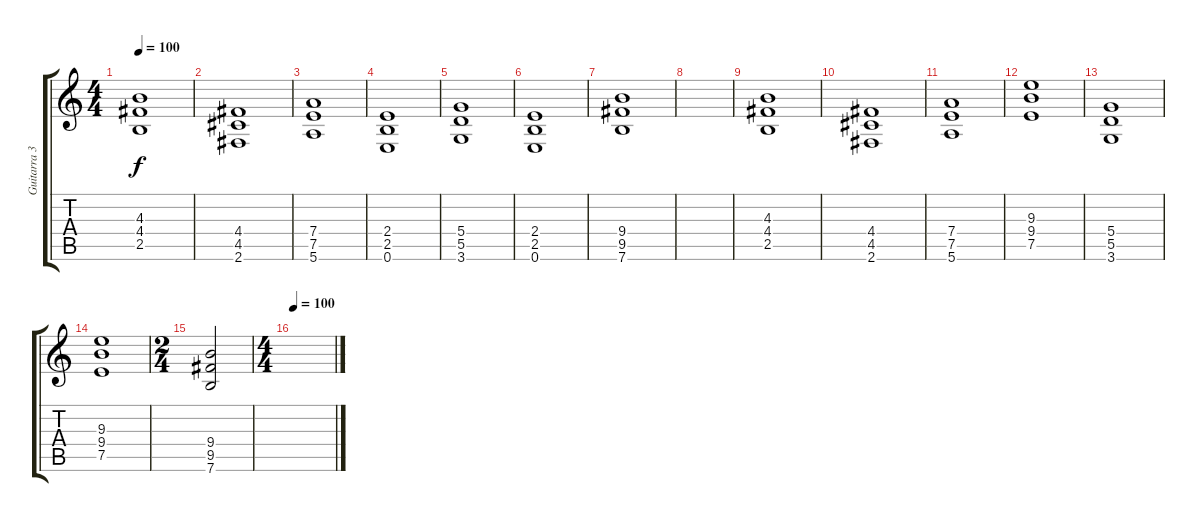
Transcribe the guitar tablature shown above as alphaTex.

\track ("Guitarra 3" "Guitarra 3") {instrument overdrivenguitar}
\staff {score tabs}
\tuning (E4 B3 G3 D3 A2 E2) {hide}
\ts (4 4)
\tempo 100
\clef g2
\ks c
(4.3 4.4 2.5).1{dy f} |
(4.4 4.5 2.6).1 |
(7.4 7.5 5.6).1 |
(2.4 2.5 0.6).1 |
(5.4 5.5 3.6).1 |
(2.4 2.5 0.6).1 |
(9.4 9.5 7.6).1 |
|
(4.3 4.4 2.5).1 |
(4.4 4.5 2.6).1 |
(7.4 7.5 5.6).1 |
(9.3 9.4 7.5).1 |
(5.4 5.5 3.6).1 |
(9.3 9.4 7.5).1 |
\ts (2 4)
(9.4 9.5 7.6).2 |
\ts (4 4)
\tempo 100
